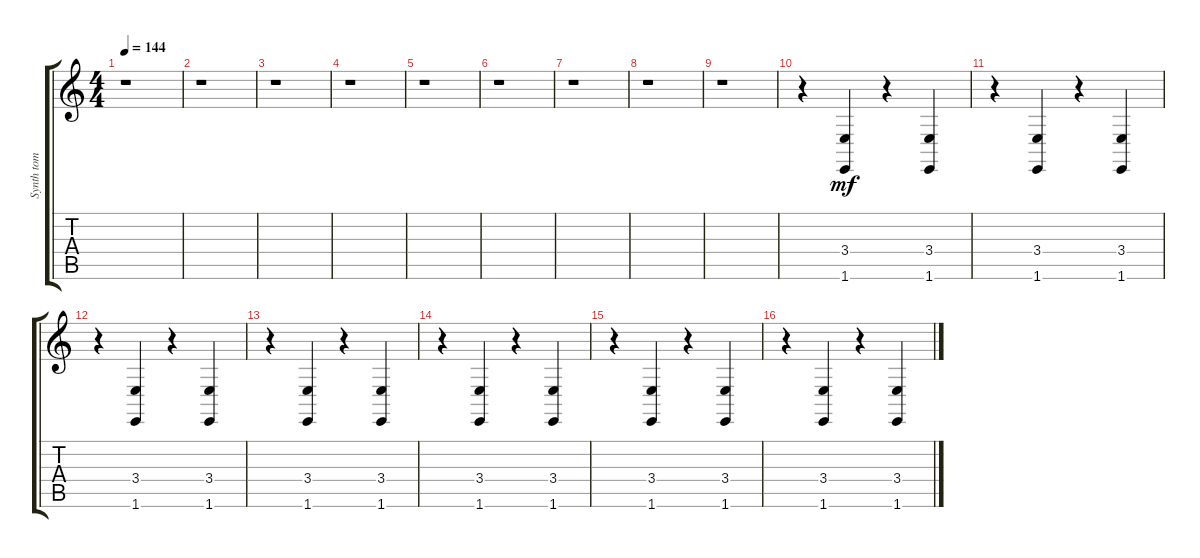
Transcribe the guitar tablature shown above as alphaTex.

\track ("Synth tom" "Synth tom") {instrument synthdrum}
\staff {score tabs}
\tuning (Eb4 Bb3 Gb3 Db3 Ab2 Eb2) {hide}
\ts (4 4)
\tempo 144
\clef g2
\ks c
r.1{dy mf} |
r.1 |
r.1 |
r.1 |
r.1 |
r.1 |
r.1 |
r.1 |
r.1 |
r.4 (3.4 1.6).4 r.4 (3.4 1.6).4 |
r.4 (3.4 1.6).4 r.4 (3.4 1.6).4 |
r.4 (3.4 1.6).4 r.4 (3.4 1.6).4 |
r.4 (3.4 1.6).4 r.4 (3.4 1.6).4 |
r.4 (3.4 1.6).4 r.4 (3.4 1.6).4 |
r.4 (3.4 1.6).4 r.4 (3.4 1.6).4 |
r.4 (3.4 1.6).4 r.4 (3.4 1.6).4
